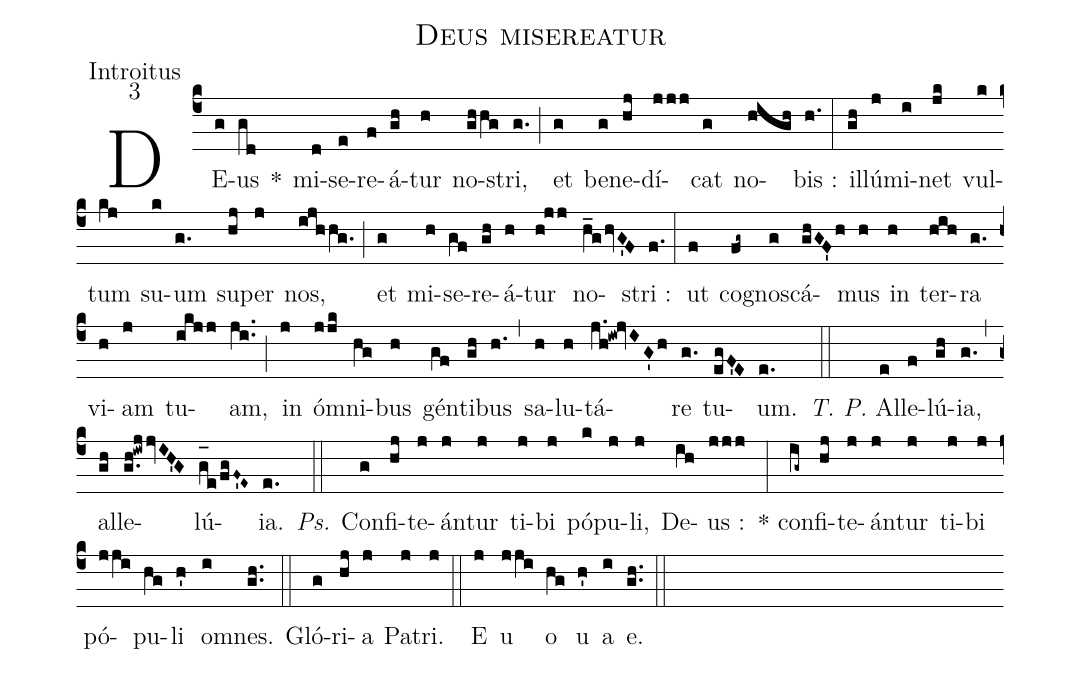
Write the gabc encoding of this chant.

name:Deus misereatur;
office-part:Introitus;
mode:3;
%%
(c4) DE(g)us(gd) *() mi(d)se(e)re(f)á(gh)tur(h) no(ghhg)stri,(g.) (;) et(g) be(g)ne(hj)dí(jjj)cat(g) no(high)bis :(h.) (:) il(gh)lú(j)mi(i)net(jk) vul(k)tum(kj) su(k)um(g.) su(hj)per(j) nos,(ijhhg.) (;) et(g) mi(h)se(gf)re(gh)á(h)tur(h!jj) no(h_ghvG'F)stri :(f.) (:) ut(f) co(fg~)gno(g)scá(ghGF'h)mus(h) in(h) ter(hih)ra(g.) vi(h)am(j) tu(ikjj)am,(ji..) (;) in(j) ó(jjk)mni(hg)bus(h) gén(gf)ti(gh)bus(h.) (,) sa(h)lu(h)tá(j.h!iw!jvIG'h)re(g.) tu(egF'E)um.(e.) (::) <i>T. P.</i> Al(e)le(f)lú(gh){ia},(g.) (,) al(gh)le(g.h!iwjjvIH'G)lú(g_[oh:h]e/fgF'~E~){ia}.(e.) (::) <i>Ps.</i> Con(g)fi(hj)te(j)án(j)tur(j) ti(j)bi(j) pó(k)pu(j)li,(j) De(ih)us :(jjj) (:) * con(ig~)fi(hj)te(j)án(j)tur(j) ti(j)bi(j) pó(jji)pu(hg)li(h') o(i)mnes.(gh..) (::) Gló(g)ri(hj)a(j) Pa(j)tri.(j) (::) <eu>E(j) u(jji) o(hg) u(h') a(i) e.</eu>(gh..) (::)
